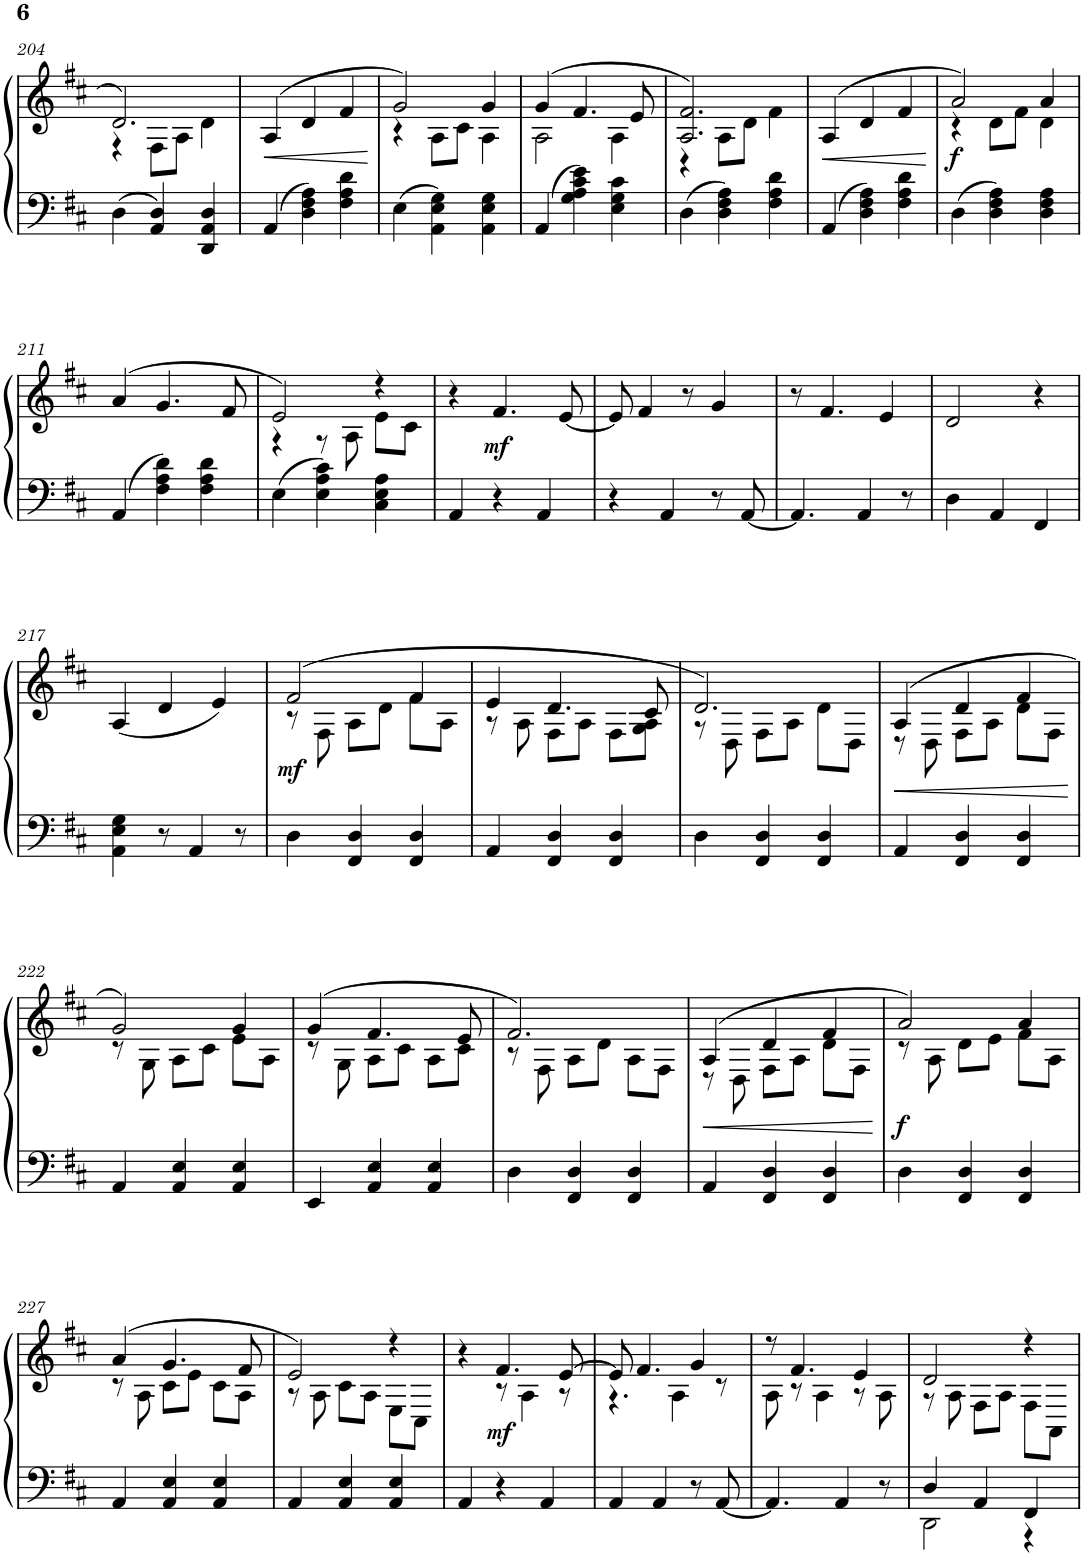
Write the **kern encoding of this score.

**kern	**kern	**dynam
*part1	*part1	*part1
*staff2	*staff1	*staff1/2
*I"Piano	*	*
*I'Pno.	*	*
!!LO:PB:g=z
*clefF4	*clefG2	*
*k[f#c#]	*k[f#c#]	*
*M3/4	*M3/4	*
=204	=204	=204
*	*^	*
4D\	2.d/	4r	.
4AA/ 4D/	.	8F#\L	.
.	.	8A\J	.
4DD/ 4AA/ 4D/	.	4d\	.
=205	=205	=205	=205
!	!	!	!LO:HP:b
*	*v	*v	*
4AA/	(4A/	<
4D\ 4F#\ 4A\	4d/	.
4F#\ 4A\ 4d\	4f#/	.
.	.	[
=206	=206	=206
*	*^	*
4E\	2g/)	4r	.
4AA\ 4E\ 4G\	.	8A\L	.
.	.	8c#\J	.
4AA\ 4E\ 4G\	4g/	4A\	.
=207	=207	=207	=207
4AA/	(4g/	2A\	.
4G\ 4A\ 4c#\ 4e\	4.f#/	.	.
4E\ 4G\ 4c#\	.	4A\	.
.	8e/	.	.
=208	=208	=208	=208
4D\	2.A/ 2.f#/)	4r	.
4D\ 4F#\ 4A\	.	8A\L	.
.	.	8d\J	.
4F#\ 4A\ 4d\	.	4f#\	.
=209	=209	=209	=209
!	!	!	!LO:HP:b
*	*v	*v	*
4AA/	(4A/	<
4D\ 4F#\ 4A\	4d/	.
4F#\ 4A\ 4d\	4f#/	.
.	.	[
=210	=210	=210
*	*^	*
!	!	!	!LO:DY:b
4D\	2a/)	4r	f
4D\ 4F#\ 4A\	.	8d\L	.
.	.	8f#\J	.
4D\ 4F#\ 4A\	4a/	4d\	.
*	*v	*v	*
!!LO:LB:g=z
=211	=211	=211
4AA/	(4a/	.
4F#\ 4A\ 4d\	4.g/	.
4F#\ 4A\ 4d\	.	.
.	8f#/	.
=212	=212	=212
*	*^	*
4E\	2e/)	4r	.
4E\ 4A\ 4c#\	.	8r	.
.	.	8A\	.
4C#\ 4E\ 4A\	4r	8e\L	.
.	.	8c#\J	.
*	*v	*v	*
=213	=213	=213
4AA/	4r	.
!	!	!LO:DY:b
4r	4.f#/	mf
4AA/	.	.
.	[8e/	.
=214	=214	=214
4r	8e/]	.
.	4f#/	.
4AA/	.	.
.	8r	.
8r	4g/	.
[8AA/	.	.
=215	=215	=215
4.AA/]	8r	.
.	4.f#/	.
4AA/	.	.
.	4e/	.
8r	.	.
=216	=216	=216
4D\	2d/	.
4AA/	.	.
4FF#/	4r	.
!!LO:LB:g=z
=217	=217	=217
4AA\ 4E\ 4G\	(4A/	.
8r	4d/	.
4AA/	.	.
.	4e/)	.
8r	.	.
=218	=218	=218
*	*^	*
!	!	!	!LO:DY:b
4D\	(2f#/	8r	mf
.	.	8F#\	.
4FF#/ 4D/	.	8A\L	.
.	.	8d\J	.
4FF#/ 4D/	4f#/	8f#\L	.
.	.	8A\J	.
=219	=219	=219	=219
4AA/	4e/	8r	.
.	.	8A\	.
4FF#/ 4D/	4.d/	8F#\L	.
.	.	8A\J	.
4FF#/ 4D/	.	8F#\L	.
.	8c#/	8G\ 8A\J	.
=220	=220	=220	=220
4D\	2.d/)	8r	.
.	.	8D\	.
4FF#/ 4D/	.	8F#\L	.
.	.	8A\J	.
4FF#/ 4D/	.	8d\L	.
.	.	8D\J	.
=221	=221	=221	=221
!	!	!	!LO:HP:b
4AA/	(4A/	8r	<
.	.	8D\	.
4FF#/ 4D/	4d/	8F#\L	.
.	.	8A\J	.
4FF#/ 4D/	4f#/	8d\L	.
.	.	8F#\J	.
*	*v	*v	*
.	.	[
!!LO:LB:g=z
=222	=222	=222
*	*^	*
4AA/	2g/)	8r	.
.	.	8G\	.
4AA/ 4E/	.	8A\L	.
.	.	8c#\J	.
4AA/ 4E/	4g/	8e\L	.
.	.	8A\J	.
=223	=223	=223	=223
4EE/	(4g/	8r	.
.	.	8G\	.
4AA/ 4E/	4.f#/	8A\L	.
.	.	8c#\J	.
4AA/ 4E/	.	8A\L	.
.	8e/	8c#\J	.
=224	=224	=224	=224
4D\	2.f#/)	8r	.
.	.	8F#\	.
4FF#/ 4D/	.	8A\L	.
.	.	8d\J	.
4FF#/ 4D/	.	8A\L	.
.	.	8F#\J	.
=225	=225	=225	=225
!	!	!	!LO:HP:b
4AA/	(4A/	8r	<
.	.	8D\	.
4FF#/ 4D/	4d/	8F#\L	.
.	.	8A\J	.
4FF#/ 4D/	4f#/	8d\L	.
.	.	8F#\J	.
*	*v	*v	*
.	.	[
=226	=226	=226
*	*^	*
!	!	!	!LO:DY:b
4D\	2a/)	8r	f
.	.	8A\	.
4FF#/ 4D/	.	8d\L	.
.	.	8e\J	.
4FF#/ 4D/	4a/	8f#\L	.
.	.	8A\J	.
!!LO:LB:g=z	!!
=227	=227	=227	=227
4AA/	(4a/	8r	.
.	.	8A\	.
4AA/ 4E/	4.g/	8c#\L	.
.	.	8e\J	.
4AA/ 4E/	.	8c#\L	.
.	8f#/	8A\J	.
=228	=228	=228	=228
4AA/	2e/)	8r	.
.	.	8A\	.
4AA/ 4E/	.	8c#\L	.
.	.	8A\J	.
4AA/ 4E/	4r	8E\L	.
.	.	8C#\J	.
=229	=229	=229	=229
4AA/	4r	4ryy	.
!	!	!	!LO:DY:b
4r	4.f#/	8r	mf
.	.	4A\	.
4AA/	.	.	.
.	[8e/	8r	.
=230	=230	=230	=230
4AA/	8e/]	4.r	.
.	4.f#/	.	.
4AA/	.	.	.
.	.	4A\	.
8r	4g/	.	.
[8AA/	.	8r	.
=231	=231	=231	=231
4.AA/]	8r	8A\	.
.	4.f#/	8r	.
.	.	4A\	.
4AA/	.	.	.
.	4e/	8r	.
8r	.	8A\	.
=232	=232	=232	=232
*^	*	*	*
4D/	2DD\	2d/	8r	.
.	.	.	8A\	.
4AA/	.	.	8F#\L	.
.	.	.	8A\J	.
4FF#/	4r	4r	8F#\L	.
.	.	.	8AA\J	.
*v	*v	*	*	*
*	*v	*v	*
=	=	=
*-	*-	*-
